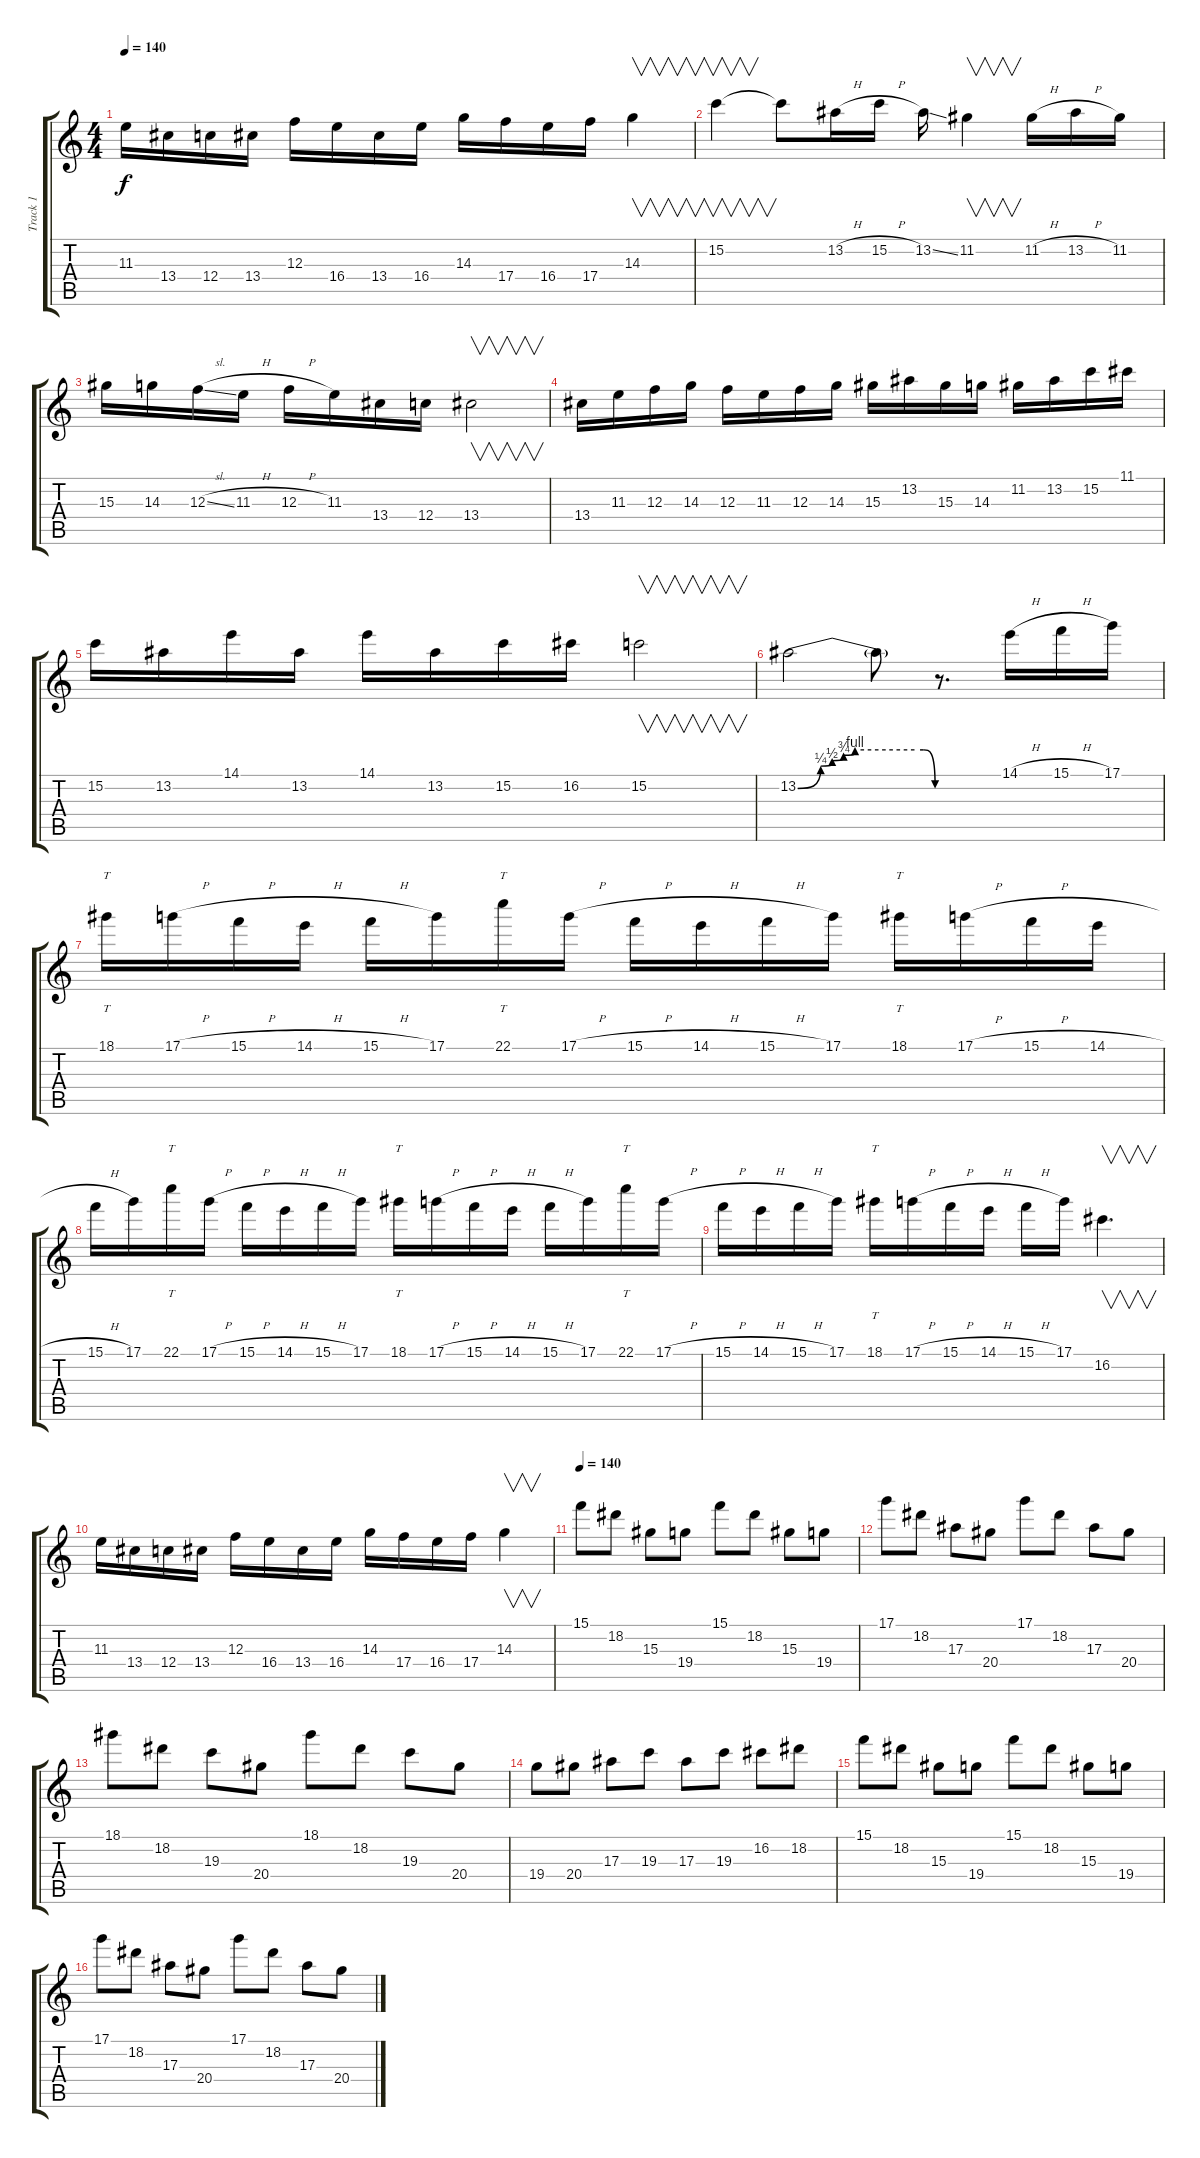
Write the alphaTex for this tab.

\track ("Track 1" "Track 1") {instrument overdrivenguitar}
\staff {score tabs}
\tuning (D4 A3 F3 C3 G2 C2) {hide}
\ts (4 4)
\tempo 140
\clef g2
\ks c
11.3.16{dy f} 13.4.16 12.4.16 13.4.16 12.3.16 16.4.16 13.4.16 16.4.16 14.3.16 17.4.16 16.4.16 17.4.16 14.3.4{v} |
15.2.4{v} 15.2{t}.8 13.2{h}.16 15.2{h}.16 13.2{ss}.16 11.2.4{v} 11.2{h}.16 13.2{h}.16 11.2.16 |
15.3.16 14.3.16 12.3{sl}.16 11.3{h}.16 12.3{h}.16 11.3.16 13.4.16 12.4.16 13.4.2{v} |
13.4.16 11.3.16 12.3.16 14.3.16 12.3.16 11.3.16 12.3.16 14.3.16 15.3.16 13.2.16 15.3.16 14.3.16 11.2.16 13.2.16 15.2.16 11.1.16 |
15.2.16 13.2.16 14.1.16 13.2.16 14.1.16 13.2.16 15.2.16 16.2.16 15.2.2{v} |
13.2{be (custom 0 0 10 1 15 2 20 3 25 4 51 4 55 4 60 0)}.2 13.2{t}.8 r.8{d} 14.1{h}.16 15.1{h}.16 17.1.16 |
18.1.16{tt} 17.1{h}.16 15.1{h}.16 14.1{h}.16 15.1{h}.16 17.1.16 22.1.16{tt} 17.1{h}.16 15.1{h}.16 14.1{h}.16 15.1{h}.16 17.1.16 18.1.16{tt} 17.1{h}.16 15.1{h}.16 14.1{h}.16 |
15.1{h}.16 17.1.16 22.1.16{tt} 17.1{h}.16 15.1{h}.16 14.1{h}.16 15.1{h}.16 17.1.16 18.1.16{tt} 17.1{h}.16 15.1{h}.16 14.1{h}.16 15.1{h}.16 17.1.16 22.1.16{tt} 17.1{h}.16 |
15.1{h}.16 14.1{h}.16 15.1{h}.16 17.1.16 18.1.16{tt} 17.1{h}.16 15.1{h}.16 14.1{h}.16 15.1{h}.16 17.1.16 16.2.4{v d} |
11.3.16 13.4.16 12.4.16 13.4.16 12.3.16 16.4.16 13.4.16 16.4.16 14.3.16 17.4.16 16.4.16 17.4.16 14.3.4{v} |
\tempo 140
15.1.8 18.2.8 15.3.8 19.4.8 15.1.8 18.2.8 15.3.8 19.4.8 |
17.1.8 18.2.8 17.3.8 20.4.8 17.1.8 18.2.8 17.3.8 20.4.8 |
18.1.8 18.2.8 19.3.8 20.4.8 18.1.8 18.2.8 19.3.8 20.4.8 |
19.4.8 20.4.8 17.3.8 19.3.8 17.3.8 19.3.8 16.2.8 18.2.8 |
15.1.8 18.2.8 15.3.8 19.4.8 15.1.8 18.2.8 15.3.8 19.4.8 |
17.1.8 18.2.8 17.3.8 20.4.8 17.1.8 18.2.8 17.3.8 20.4.8
